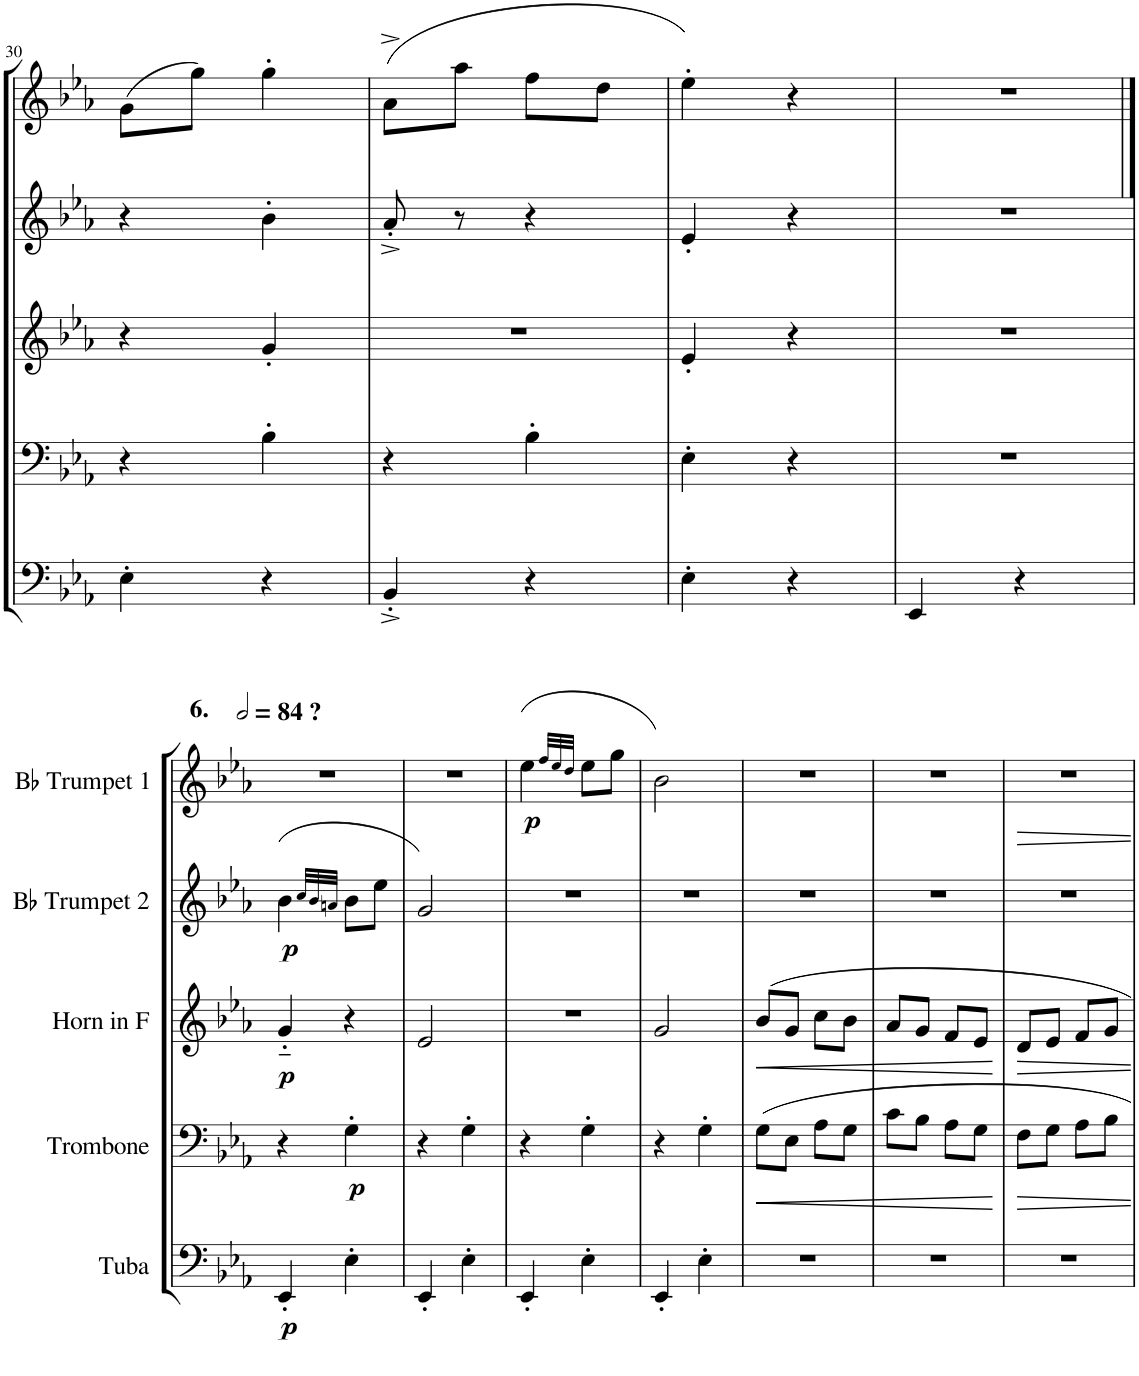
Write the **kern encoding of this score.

**kern	**dynam	**kern	**dynam	**kern	**dynam	**kern	**dynam	**kern	**dynam
*part5	*part5	*part4	*part4	*part3	*part3	*part2	*part2	*part1	*part1
*staff5	*staff5	*staff4	*staff4	*staff3	*staff3	*staff2	*staff2	*staff1	*staff1
*I"Tuba	*	*I"Trombone	*	*I"Horn in F	*	*I"Bb Trumpet 2	*	*I"Bb Trumpet 1	*
*I'Tba	*	*I'Trb	*	*I'Hn	*	*I'Tpt	*	*I'Tpt	*
!!LO:PB:g=z
*clefF4	*	*clefF4	*	*clefG2	*	*clefG2	*	*clefG2	*
*	*	*	*	*ITrd4c7	*	*ITrd1c2	*	*ITrd1c2	*
*k[b-e-a-]	*	*k[b-e-a-]	*	*k[b-e-a-]	*	*k[b-e-a-]	*	*k[b-e-a-]	*
*M2/4	*	*M2/4	*	*M2/4	*	*M2/4	*	*M2/4	*
=30	=30	=30	=30	=30	=30	=30	=30	=30	=30
4E-'\	.	4r	.	4r	.	4r	.	(8g\L	.
.	.	.	.	.	.	.	.	8gg\J)	.
4r	.	4B-'\	.	4g'/	.	4b-'\	.	4gg'\	.
=31	=31	=31	=31	=31	=31	=31	=31	=31	=31
4BB-'^/	.	4r	.	2r	.	8a-'^/	.	(8a-^\L	.
.	.	.	.	.	.	8r	.	8aa-\J	.
4r	.	4B-'\	.	.	.	4r	.	8ff\L	.
.	.	.	.	.	.	.	.	8dd\J	.
=32	=32	=32	=32	=32	=32	=32	=32	=32	=32
4E-'\	.	4E-'\	.	4e-'/	.	4e-'/	.	4ee-'\)	.
4r	.	4r	.	4r	.	4r	.	4r	.
=33	=33	=33	=33	=33	=33	=33	=33	=33	=33
4EE-/	.	2r	.	2r	.	2r	.	2r	.
4r	.	.	.	.	.	.	.	.	.
!!LO:LB:g=z
==1	==1	==1	==1	==1	==1	==1	==1	==1	==1
*	*	*	*	*	*	*	*	*MM168	*
!	!	!	!	!	!	!	!	!LO:TX:a:B:t=6.	!
!	!	!	!	!	!	!	!	!LO:TX:a:B:t=?	!
!	!LO:DY:b	!	!	!	!LO:DY:b	!	!LO:DY:b	!	!
4EE-'/	p	4r	.	4g'~/	p	(4b-\	p	2r	.
.	.	.	.	.	.	32qcc/LLL	.	.	.
.	.	.	.	.	.	32qb-/	.	.	.
.	.	.	.	.	.	32qan/JJJ	.	.	.
!	!	!	!LO:DY:b	!	!	!	!	!	!
4E-'\	.	4G'\	p	4r	.	8b-\L	.	.	.
.	.	.	.	.	.	8ee-\J	.	.	.
=2	=2	=2	=2	=2	=2	=2	=2	=2	=2
4EE-'/	.	4r	.	2e-/	.	2g/)	.	2r	.
4E-'\	.	4G'\	.	.	.	.	.	.	.
=3	=3	=3	=3	=3	=3	=3	=3	=3	=3
!	!	!	!	!	!	!	!	!	!LO:DY:b
4EE-'/	.	4r	.	2r	.	2r	.	(4ee-\	p
.	.	.	.	.	.	.	.	32qff/LLL	.
.	.	.	.	.	.	.	.	32qee-/	.
.	.	.	.	.	.	.	.	32qdd/JJJ	.
4E-'\	.	4G'\	.	.	.	.	.	8ee-\L	.
.	.	.	.	.	.	.	.	8gg\J	.
=4	=4	=4	=4	=4	=4	=4	=4	=4	=4
4EE-'/	.	4r	.	2g/	.	2r	.	2b-\)	.
4E-'\	.	4G'\	.	.	.	.	.	.	.
=5	=5	=5	=5	=5	=5	=5	=5	=5	=5
!	!	!	!LO:HP:b	!	!LO:HP:b	!	!	!	!
2r	.	8G\L	<	8b-/L	<	2r	.	2r	.
.	.	8E-\J	.	8g/J	.	.	.	.	.
.	.	8A-\L	.	8cc\L	.	.	.	.	.
.	.	8G\J	.	8b-\J	.	.	.	.	.
=6	=6	=6	=6	=6	=6	=6	=6	=6	=6
2r	.	8c\L	.	8a-/L	.	2r	.	2r	.
.	.	8B-\J	.	8g/J	.	.	.	.	.
.	.	8A-\L	.	8f/L	.	.	.	.	.
.	.	8G\J	.	8e-/J	.	.	.	.	.
.	.	.	[	.	[	.	.	.	.
=7	=7	=7	=7	=7	=7	=7	=7	=7	=7
2r	.	8F\L	.	8d/L	.	2r	.	2r	.
.	.	8G\J	.	8e-/J	.	.	.	.	.
.	.	8A-\L	.	8f/L	.	.	.	.	.
.	.	8B-\J	.	8g/J	.	.	.	.	.
=	=	=	=	=	=	=	=	=	=
*-	*-	*-	*-	*-	*-	*-	*-	*-	*-
